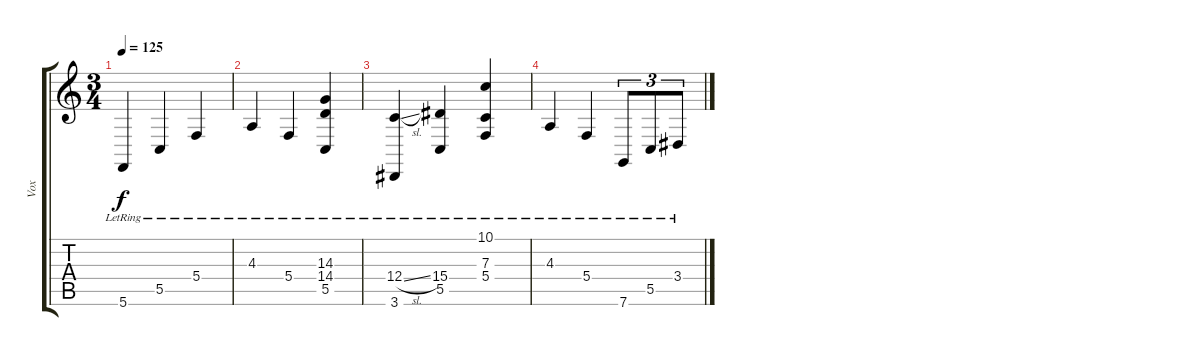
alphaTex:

\track ("Vox" "Vox") {instrument lead2sawtooth}
\staff {score tabs}
\tuning (D4 A3 F3 C3 G2 C2) {hide}
\ts (3 4)
\tempo 125
\clef g2
\ks c
5.6{lr}.4{dy f} 5.5{lr}.4 5.4{lr}.4 |
4.3{lr}.4 5.4{lr}.4 (14.3{lr} 14.4{lr} 5.5{lr}).4 |
(12.4{sl lr} 3.6{lr}).4 (15.4{lr} 5.5{lr}).4 (10.1{lr} 7.3{lr} 5.4{lr}).4 |
4.3{lr}.4 5.4{lr}.4 7.6{lr}.8{tu (3 2)} 5.5{lr}.8{tu (3 2)} 3.4{lr}.8{tu (3 2)}
